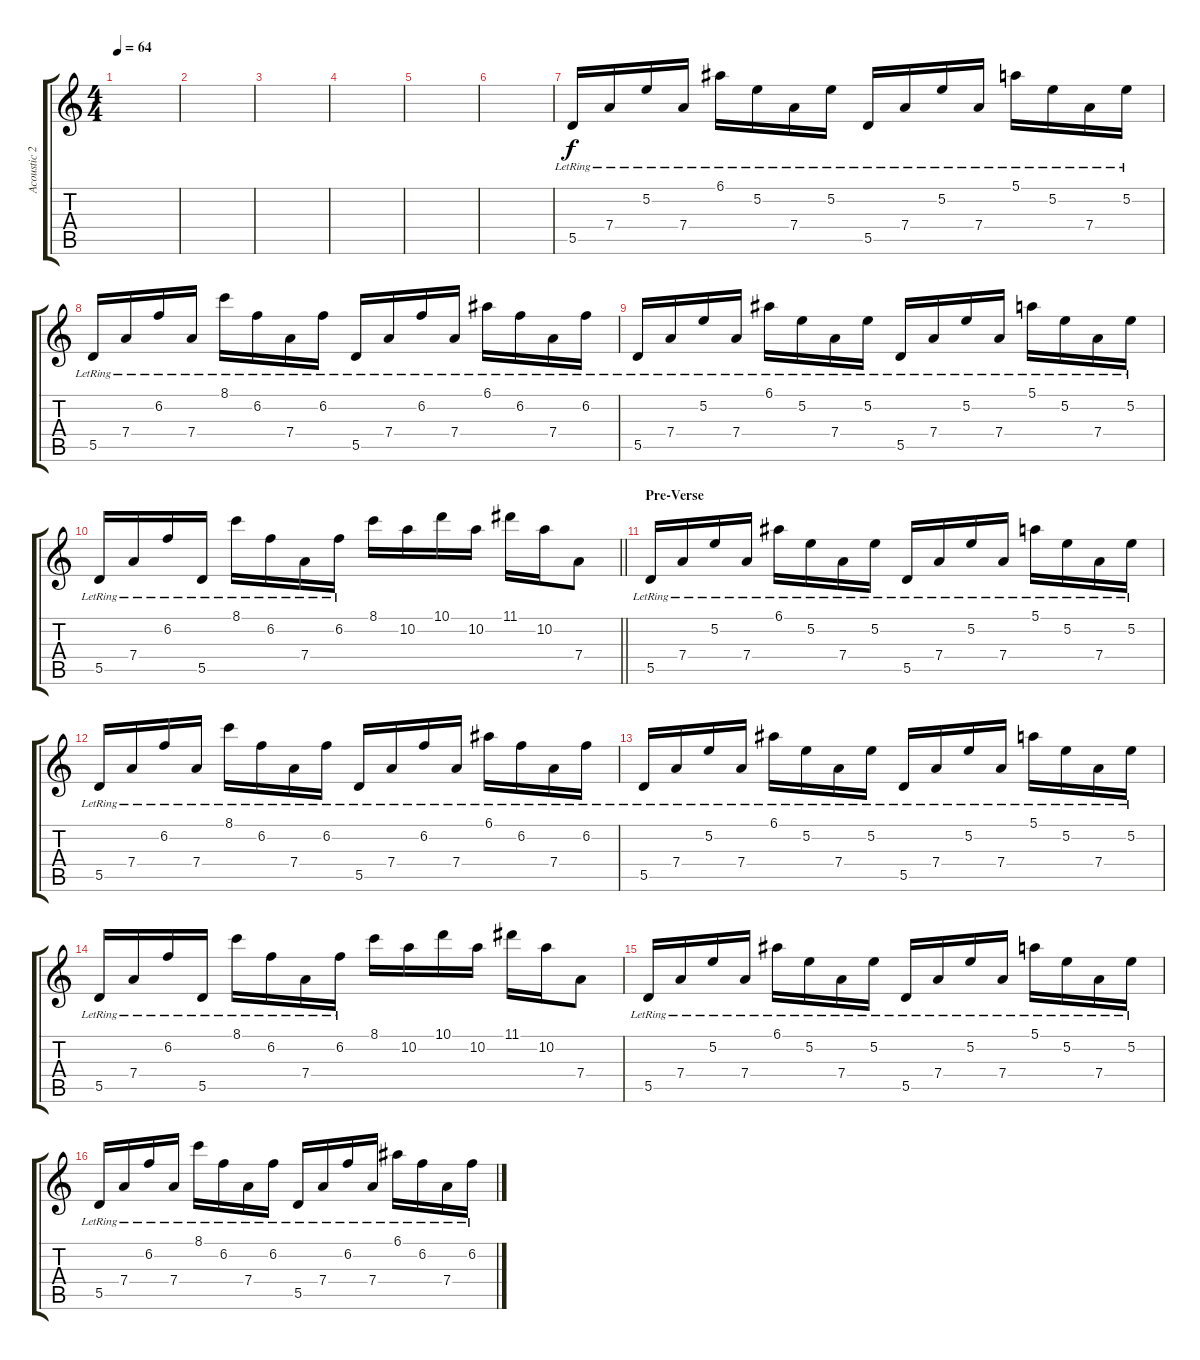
\track ("Acoustic 2" "Acoustic 2") {instrument acousticguitarsteel}
\staff {score tabs}
\tuning (E4 B3 G3 D3 A2 D2) {hide}
\ts (4 4)
\tempo 64
\clef g2
\ks c
|
|
|
|
|
|
5.5{lr}.16 7.4{lr}.16 5.2{lr}.16 7.4{lr}.16 6.1{lr}.16 5.2{lr}.16 7.4{lr}.16 5.2{lr}.16 5.5{lr}.16 7.4{lr}.16 5.2{lr}.16 7.4{lr}.16 5.1{lr}.16 5.2{lr}.16 7.4{lr}.16 5.2{lr}.16 |
5.5{lr}.16 7.4{lr}.16 6.2{lr}.16 7.4{lr}.16 8.1{lr}.16 6.2{lr}.16 7.4{lr}.16 6.2{lr}.16 5.5{lr}.16 7.4{lr}.16 6.2{lr}.16 7.4{lr}.16 6.1{lr}.16 6.2{lr}.16 7.4{lr}.16 6.2{lr}.16 |
5.5{lr}.16 7.4{lr}.16 5.2{lr}.16 7.4{lr}.16 6.1{lr}.16 5.2{lr}.16 7.4{lr}.16 5.2{lr}.16 5.5{lr}.16 7.4{lr}.16 5.2{lr}.16 7.4{lr}.16 5.1{lr}.16 5.2{lr}.16 7.4{lr}.16 5.2{lr}.16 |
\barLineRight lightlight
5.5{lr}.16 7.4{lr}.16 6.2{lr}.16 5.5{lr}.16 8.1{lr}.16 6.2{lr}.16 7.4{lr}.16 6.2{lr}.16 8.1.16 10.2.16 10.1.16 10.2.16 11.1.16 10.2.16 7.4.8 |
\section ("" "Pre-Verse")
5.5{lr}.16 7.4{lr}.16 5.2{lr}.16 7.4{lr}.16 6.1{lr}.16 5.2{lr}.16 7.4{lr}.16 5.2{lr}.16 5.5{lr}.16 7.4{lr}.16 5.2{lr}.16 7.4{lr}.16 5.1{lr}.16 5.2{lr}.16 7.4{lr}.16 5.2{lr}.16 |
5.5{lr}.16 7.4{lr}.16 6.2{lr}.16 7.4{lr}.16 8.1{lr}.16 6.2{lr}.16 7.4{lr}.16 6.2{lr}.16 5.5{lr}.16 7.4{lr}.16 6.2{lr}.16 7.4{lr}.16 6.1{lr}.16 6.2{lr}.16 7.4{lr}.16 6.2{lr}.16 |
5.5{lr}.16 7.4{lr}.16 5.2{lr}.16 7.4{lr}.16 6.1{lr}.16 5.2{lr}.16 7.4{lr}.16 5.2{lr}.16 5.5{lr}.16 7.4{lr}.16 5.2{lr}.16 7.4{lr}.16 5.1{lr}.16 5.2{lr}.16 7.4{lr}.16 5.2{lr}.16 |
5.5{lr}.16 7.4{lr}.16 6.2{lr}.16 5.5{lr}.16 8.1{lr}.16 6.2{lr}.16 7.4{lr}.16 6.2{lr}.16 8.1.16 10.2.16 10.1.16 10.2.16 11.1.16 10.2.16 7.4.8 |
5.5{lr}.16 7.4{lr}.16 5.2{lr}.16 7.4{lr}.16 6.1{lr}.16 5.2{lr}.16 7.4{lr}.16 5.2{lr}.16 5.5{lr}.16 7.4{lr}.16 5.2{lr}.16 7.4{lr}.16 5.1{lr}.16 5.2{lr}.16 7.4{lr}.16 5.2{lr}.16 |
5.5{lr}.16 7.4{lr}.16 6.2{lr}.16 7.4{lr}.16 8.1{lr}.16 6.2{lr}.16 7.4{lr}.16 6.2{lr}.16 5.5{lr}.16 7.4{lr}.16 6.2{lr}.16 7.4{lr}.16 6.1{lr}.16 6.2{lr}.16 7.4{lr}.16 6.2{lr}.16
